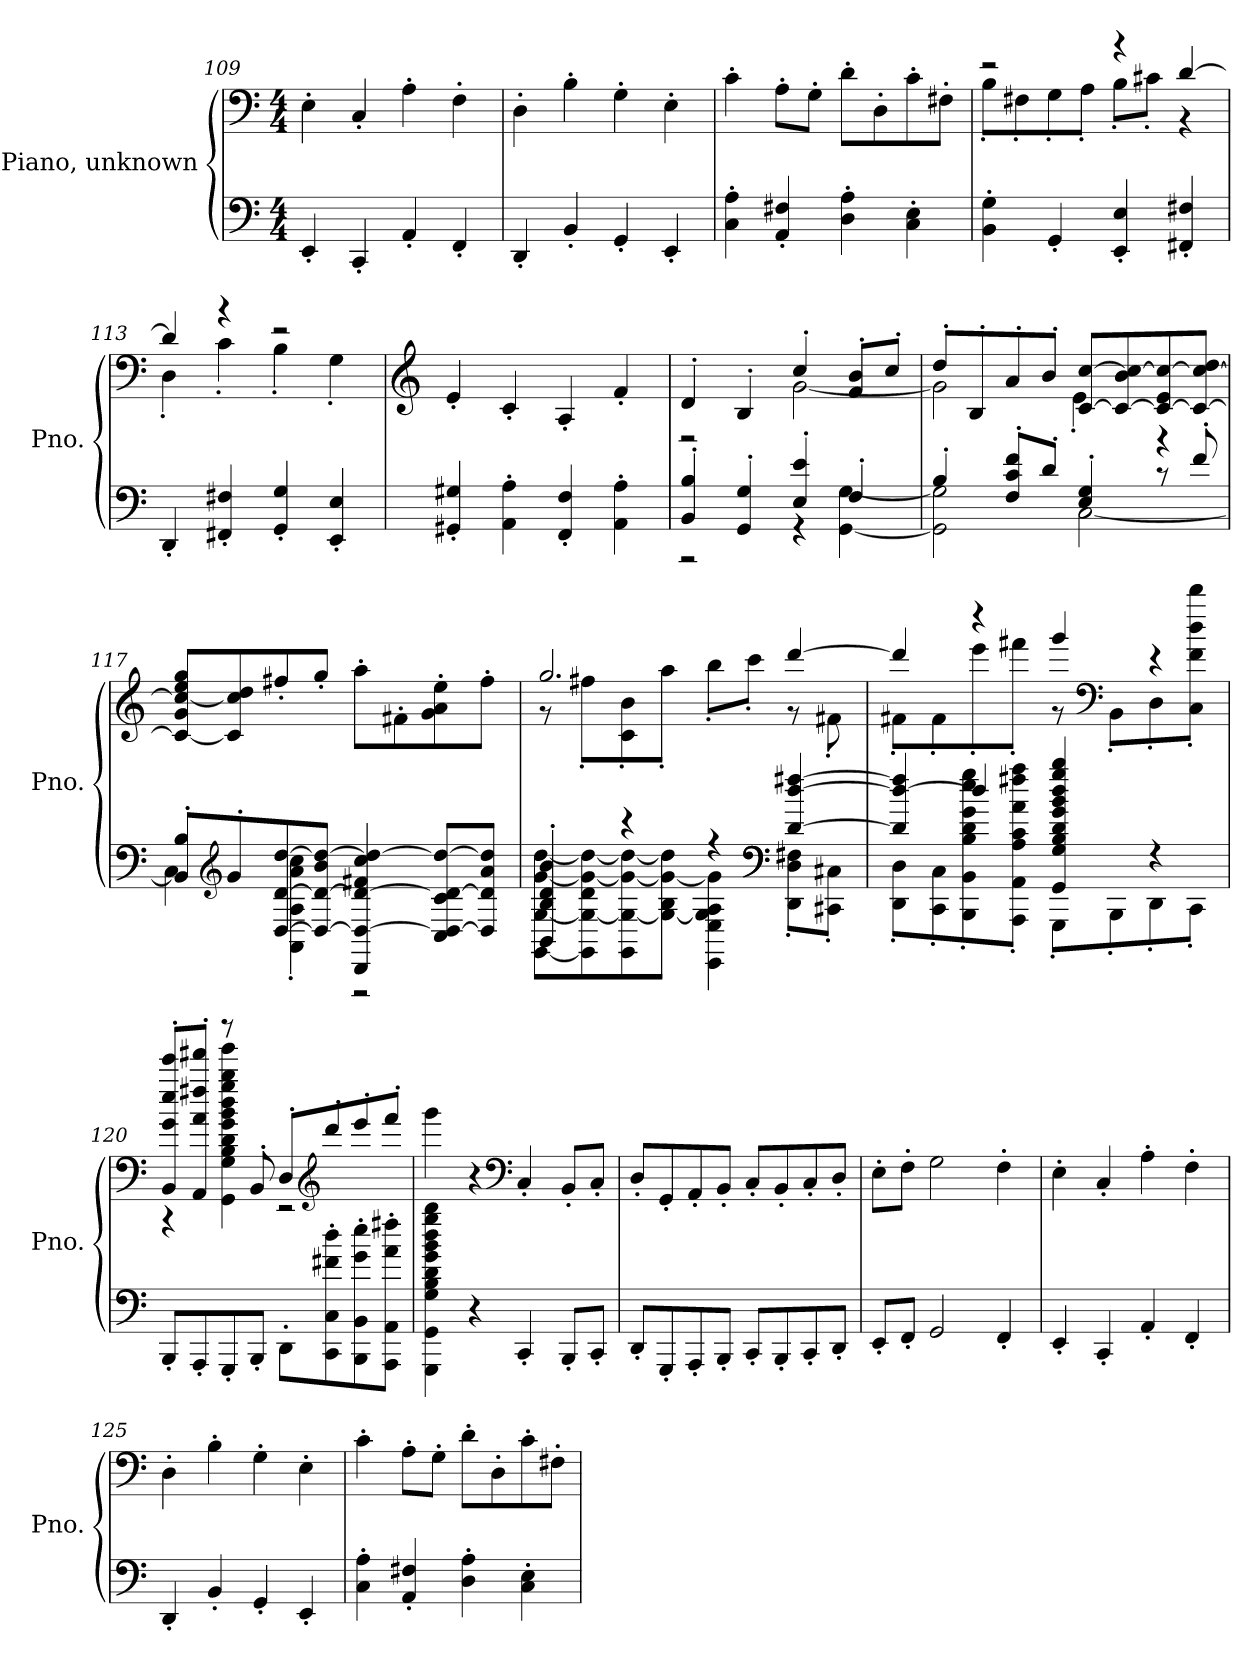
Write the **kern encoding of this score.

**kern	**kern
*part1	*part1
*staff2	*staff1
*I"Piano, unknown	*
*I'Pno.	*
*clefF4	*clefF4
*k[]	*k[]
*M4/4	*M4/4
=109	=109
4EE'/	4E'\
4CC'/	4C'/
4AA'/	4A'\
4FF'/	4F'\
=110	=110
4DD'/	4D'\
4BB'/	4B'\
4GG'/	4G'\
4EE'/	4E'\
=111	=111
4C\' 4A\'	4c'\
4AA/' 4F#X/'	8A'\L
.	8G'\J
4D\' 4A\'	8d'\L
.	8D'\
4C\' 4E\'	8c'\
.	8F#X'\J
=112	=112
*	*^
4BB\' 4G\'	2r	8B'\L
.	.	8F#X'\
4GG'/	.	8G'\
.	.	8A'\J
4EE/' 4E/'	4r	8B'\L
.	.	8c#X'\J
4FF#X/' 4F#X/'	[4d/	4r
!!LO:LB:g=z	!!
=113	=113	=113
4DD'/	4d/]	4D'\
4FF#X/' 4F#X/'	4r	4c'\
4GG/' 4G/'	2r	4B'\
4EE/' 4E/'	.	4G'\
*	*v	*v
=114	=114
*	*clefG2
4GG#X/' 4G#X/'	4e'/
4AA\' 4A\'	4c'/
4FF/' 4F/'	4A'/
4AA\' 4A\'	4f'/
=115	=115
*^	*^
4BB/' 4B/'	2r	4d'/	2r
4GG/' 4G/'	.	4B'/	.
4E/' 4e/'	4r	4cc'/	[2g\
4F'/	[4GG\ [4G\	8f/' 8b/'L	.
.	.	8cc'/J	.
=116	=116	=116	=116
4B'/	2GG\] 2G\]	8dd'/L	2g\]
.	.	8B'/	.
8F/' 8c/' 8f/'L	.	8a'/	.
8d'/J	.	8b'/J	.
4E/' 4G/'	[2C\	[8c/ [8cc/L	4e'\
.	.	8c/_ 8b/ 8cc/_	.
8r	.	8c/_ 8e/ 8cc/_	4r
8f'/	.	8c/_ 8cc/_ 8dd/J	.
*	*	*v	*v
!!LO:LB:g=z
=117	=117	=117
8BB/' 8B/'L	4C\]	8c/_ 8g/ 8cc/_ 8ee/ 8gg/L
*clefG2	*	*
8g'/	.	8c/] 8cc/] 8dd/
[8D/ [8d/ [8dd/	4AA\' 4A\' 4a\' 4cc\'	8ff#X'/
8D/_ 8d/_ 8b/ 8dd/_J	.	8gg'/J
4DD/ 4D/_ 4d/_ 4f#X/ 4cc/ 4dd/_	2r	8aa'\L
.	.	8f#X'\
8C/ 8D/_ 8c/ 8d/_ 8dd/_L	.	8g\' 8a\' 8ee\'
8D/] 8d/] 8a/ 8dd/]J	.	8ff#'\J
=118	=118	=118
*	*	*^
4BB/' 4B/' 4d/' 4b/'	[8GG\ [8G\ [8g\ [8dd\L	2.gg/	8r
.	8GG\] 8G\_ 8d\ 8g\_ 8dd\_	.	8ff#X'\L
4r	8GG\ 8G\_ 8g\_ 8dd\_	.	8c\' 8b\'
.	8G\_ 8B\ 8g\_ 8dd\]J	.	8aa'\J
4r	4EE\ 4E\ 4G\] 4A\ 4g\]	.	8bb'\L
.	.	.	8ccc'\J
*clefF4	*	*	*
[4d/ [4dd/ [4ff#X/	8DD\' 8D\' 8F#X\'L	[4ddd/	8r
.	8CC#X\' 8C#X\'J	.	8f#X'\
!!LO:LB:g=z	!!
=119	=119	=119	=119
4d/] 4dd/_ 4ff#/]	8DD\' 8D\'L	4ddd/]	8f#X'\L
.	8CC\' 8C\'	.	8f#'\
4dd/]	8BBB\' 8BB\' 8B\' 8d\' 8g\' 8ee\' 8gg\'	4r	8eee'\
.	8AAA\' 8AA\' 8A\' 8c\' 8a\' 8ff#X\' 8aa\'J	.	8fff#X'\J
4GG/ 4G/ 4B/ 4d/ 4g/ 4b/ 4dd/ 4gg/ 4bb/	8GGG'\L	4ggg/	8r
*	*	*clefF4	*
.	8BBB'\	.	8BB'\L
4r	8DD'\	4r	8D'\
.	8CC'\J	.	8C\' 8f#\' 8dd\' 8ddd\'J
*v	*v	*	*
=120	=120	=120
8BBB'/L	8BB/' 8g/' 8ee/' 8eee/'L	4r
8AAA'/	8AA/' 8a/' 8ff#X/' 8fff#X/'J	.
8GGG'/	8r	4GG\ 4G\ 4B\ 4d\ 4g\ 4b\ 4dd\ 4gg\ 4bb\ 4ggg\
8BBB'/J	8BB'/	.
8DD'\L	8D'/L	2r
*	*clefG2	*
8CC\' 8C\' 8f#X\' 8dd\'	8ddd'/	.
8BBB\' 8BB\' 8g\' 8ee\'	8eee'/	.
8AAA\' 8AA\' 8a\' 8ff#X\'J	8fff#'/J	.
*	*v	*v
=121	=121
4GGG\ 4GG\ 4G\ 4B\ 4d\ 4g\ 4b\ 4dd\ 4gg\ 4bb\	4ggg\
4r	4r
*	*clefF4
4CC'/	4C'/
8BBB'/L	8BB'/L
8CC'/J	8C'/J
!!LO:LB:g=z
=122	=122
8DD'/L	8D'/L
8GGG'/	8GG'/
8AAA'/	8AA'/
8BBB'/J	8BB'/J
8CC'/L	8C'/L
8BBB'/	8BB'/
8CC'/	8C'/
8DD'/J	8D'/J
=123	=123
8EE'/L	8E'\L
8FF'/J	8F'\J
2GG/	2G\
4FF'/	4F'\
=124	=124
4EE'/	4E'\
4CC'/	4C'/
4AA'/	4A'\
4FF'/	4F'\
=125	=125
4DD'/	4D'\
4BB'/	4B'\
4GG'/	4G'\
4EE'/	4E'\
=126	=126
4C\' 4A\'	4c'\
4AA/' 4F#X/'	8A'\L
.	8G'\J
4D\' 4A\'	8d'\L
.	8D'\
4C\' 4E\'	8c'\
.	8F#X'\J
=	=
*-	*-
